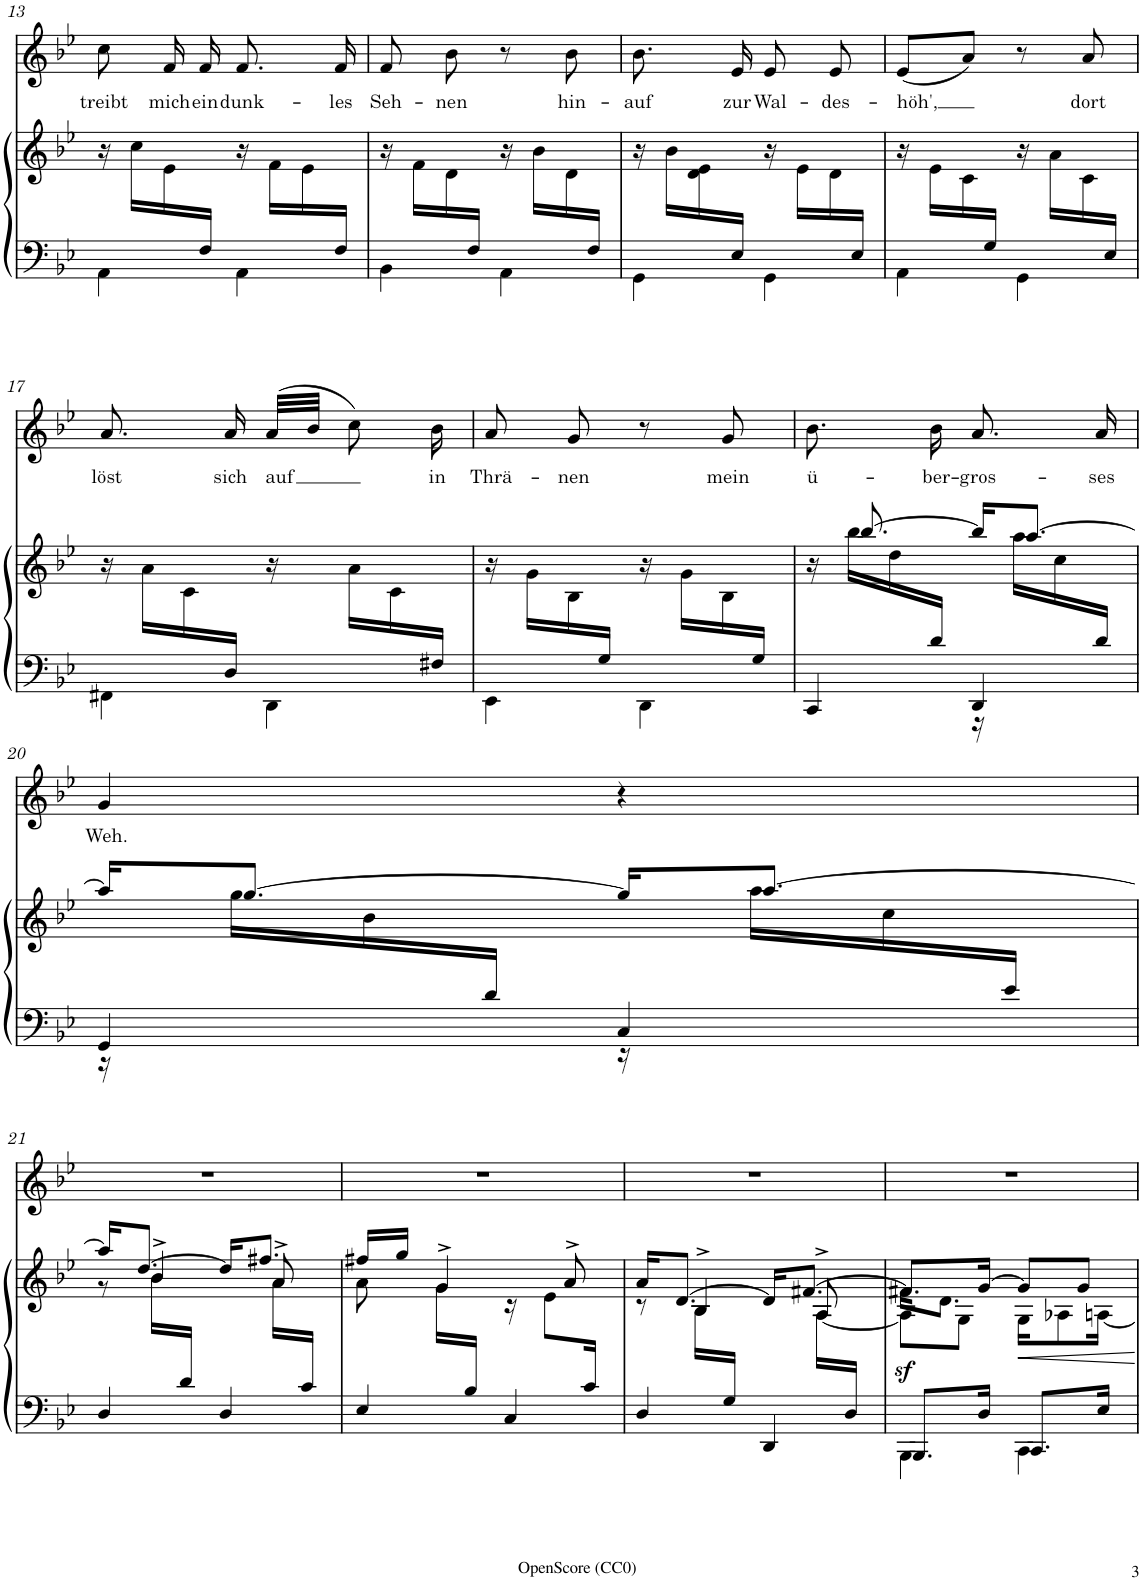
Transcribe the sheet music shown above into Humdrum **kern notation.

**kern	**kern	**dynam	**kern	**text
*part2	*part2	*part2	*part1	*part1
*staff3	*staff2	*staff2/3	*staff1	*staff1
*I"Piano	*	*	*I"Voice	*
*I'Pno	*	*	*	*
!!LO:PB:g=z
*clefF4	*clefG2	*	*clefG2	*
*k[b-e-]	*k[b-e-]	*	*k[b-e-]	*
*M2/4	*M2/4	*	*M2/4	*
=13	=13	=13	=13	=13
*^	*	*	*	*
!	!	!	!	!	!LO:LY:b
8.ryy	4AA\	16r	.	8cc\	treibt
.	.	16cc\LL	.	.	.
!	!	!	!	!	!LO:LY:b
.	.	16e-\	.	16f/	mich
!	!	!	!	!	!LO:LY:b
16F/JJ	.	16ryy	.	16f/	ein
!	!	!	!	!	!LO:LY:b
8.ryy	4AA\	16r	.	8.f/	dunk-
.	.	16f\LL	.	.	.
.	.	16e-\	.	.	.
!	!	!	!	!	!LO:LY:b
16F/JJ	.	16ryy	.	16f/	-les
=14	=14	=14	=14	=14	=14
!	!	!	!	!	!LO:LY:b
8.ryy	4BB-\	16r	.	8f/	Seh-
.	.	16f\LL	.	.	.
!	!	!	!	!	!LO:LY:b
.	.	16d\	.	8b-\	-nen
16F/JJ	.	16ryy	.	.	.
8.ryy	4AA\	16r	.	8r	.
.	.	16b-\LL	.	.	.
!	!	!	!	!	!LO:LY:b
.	.	16d\	.	8b-\	hin-
16F/JJ	.	16ryy	.	.	.
=15	=15	=15	=15	=15	=15
!	!	!	!	!	!LO:LY:b
8.ryy	4GG\	16r	.	8.b-\	-auf
.	.	16b-\LL	.	.	.
.	.	16d\ 16e-\	.	.	.
!	!	!	!	!	!LO:LY:b
16E-/JJ	.	16ryy	.	16e-/	zur
!	!	!	!	!	!LO:LY:b
8.ryy	4GG\	16r	.	8e-/	Wal-
.	.	16e-\LL	.	.	.
!	!	!	!	!	!LO:LY:b
.	.	16d\	.	8e-/	-des-
16E-/JJ	.	16ryy	.	.	.
=16	=16	=16	=16	=16	=16
!	!	!	!	!	!LO:LY:b
8.ryy	4AA\	16r	.	(8e-/L	-höh',
.	.	16e-\LL	.	.	.
.	.	16c\	.	8a/J)	.
16G/JJ	.	16ryy	.	.	.
8.ryy	4GG\	16r	.	8r	.
.	.	16a\LL	.	.	.
!	!	!	!	!	!LO:LY:b
.	.	16c\	.	8a/	dort
16E-/JJ	.	16ryy	.	.	.
!!LO:LB:g=z
=17	=17	=17	=17	=17	=17
!	!	!	!	!	!LO:LY:b
8.ryy	4FF#X\	16r	.	8.a/	löst
.	.	16a\LL	.	.	.
.	.	16c\	.	.	.
!	!	!	!	!	!LO:LY:b
16D/JJ	.	16ryy	.	16a/	sich
!	!	!	!	!	!LO:LY:b
8.ryy	4DD\	16r	.	(32a/LLL	auf
.	.	.	.	32b-/JJJ	.
.	.	16a\LL	.	8cc\)	.
.	.	16c\	.	.	.
!	!	!	!	!	!LO:LY:b
16F#X/JJ	.	16ryy	.	16b-\	in
=18	=18	=18	=18	=18	=18
!	!	!	!	!	!LO:LY:b
8.ryy	4EE-\	16r	.	8a/	Thrä-
.	.	16g\LL	.	.	.
!	!	!	!	!	!LO:LY:b
.	.	16B-\	.	8g/	-nen
16G/JJ	.	16ryy	.	.	.
8.ryy	4DD\	16r	.	8r	.
.	.	16g\LL	.	.	.
!	!	!	!	!	!LO:LY:b
.	.	16B-\	.	8g/	mein
16G/JJ	.	16ryy	.	.	.
=19	=19	=19	=19	=19	=19
*	*	*^	*	*	*
!	!	!	!	!	!	!LO:LY:b
4CC/	8.ryy	16r	16ryy	.	8.b-\	ü-
.	.	[>8.bb-/	16bb-\LL	.	.	.
.	.	.	16dd\	.	.	.
!	!	!	!	!	!	!LO:LY:b
.	16d/JJ	.	8ryy	.	16b-\	-ber-
!	!	!	!	!	!	!LO:LY:b
4DD/	16r	16bb-/KL]	.	.	8.a/	-gros-
.	8ryy	[>8.aa/J	16aa\LL	.	.	.
.	.	.	16cc\	.	.	.
!	!	!	!	!	!	!LO:LY:b
.	16d/JJ	.	16ryy	.	16a/	-ses
!!LO:LB:g=z
=20	=20	=20	=20	=20	=20	=20
!	!	!	!	!	!	!LO:LY:b
4GG/	16r	16aa/KL]	16ryy	.	4g/	Weh.
.	8ryy	[>8.gg/J	16gg\LL	.	.	.
.	.	.	16b-\	.	.	.
.	16d/JJ	.	8ryy	.	.	.
4C/	16r	16gg/KL]	.	.	4r	.
.	8ryy	[8.aa/J	16aa\LL	.	.	.
.	.	.	16cc\	.	.	.
.	16e-/JJ	.	16ryy	.	.	.
!!LO:LB:g=z
=21	=21	=21	=21	=21	=21	=21
*	*	*	*^	*	*	*
4D/	8.ryy	16aa/KL]	8r	8ryy	.	2r	.
.	.	[8.dd/J	.	.	.	.	.
.	.	.	4b-^/	16b-\LL	.	.	.
.	16d/JJ	.	.	8.ryy	.	.	.
4D/	8.ryy	16dd/KL]	.	.	.	.	.
.	.	8.ff#X/J	.	.	.	.	.
.	.	.	8a^/	16a\LL	.	.	.
.	16c/JJ	.	.	16ryy	.	.	.
=22	=22	=22	=22	=22	=22	=22	=22
*	*^	*	*	*	*	*	*
4..ryy	4E-/	8.ryy	16ff#X/LL	8a\	8ryy	.	2r	.
.	.	.	16gg/JJ	.	.	.	.	.
.	.	.	4g^/	8ryy	16g\LL	.	.	.
.	.	16B-/JJ	.	.	4ryy	.	.	.
.	4C/	4ryy	.	16r	.	.	.	.
.	.	.	.	8e-\L	.	.	.	.
.	.	.	8a^/	.	.	.	.	.
16c/Jk	.	.	.	16ryy	16ryy	.	.	.
=23	=23	=23	=23	=23	=23	=23	=23	=23
*	*	*	*	*	*^	*	*	*
4..ryy	4D/	8.ryy	16a/KL	8r	4ryy	8ryy	.	2r	.
.	.	.	[8.d/J	.	.	.	.	.	.
.	.	.	.	4B-^/	.	16B-\LL	.	.	.
.	.	16G/JJ	.	.	.	4ryy	.	.	.
.	4DD/	4ryy	16d/KL]	.	8ryy	.	.	.	.
.	.	.	[8.f#X/J	.	.	.	.	.	.
.	.	.	.	[16A^>\LL	8A/	.	.	.	.
16D/JJ	.	.	.	16ryy	.	16ryy	.	.	.
*	*v	*v	*	*	*	*	*	*	*
=24	=24	=24	=24	=24	=24	=24	=24	=24
!	!	!	!	!LO:N:head=solid	!	!LO:DY:a=2	!	!
*	*	*	*	*v	*v	*	*	*
8.BBB-/L	4BBB-\	8.f#/L]	8A\L]	16f#X\KL	sf	2r	.
.	.	.	.	8.d\J	.	.	.
.	.	.	8G\J	.	.	.	.
16D/Jk	.	[>16g/Jk	.	.	.	.	.
8.CC/L	4CC\	8g/L]	16G\KL	4ryy	.	.	.
.	.	.	8A-X\	.	.	.	.
.	.	8g/J	.	.	.	.	.
16E-/Jk	.	.	[16An\Jk	.	.	.	.
*v	*v	*	*	*	*	*	*
*	*v	*v	*v	*	*	*
=	=	=	=	=
*-	*-	*-	*-	*-
